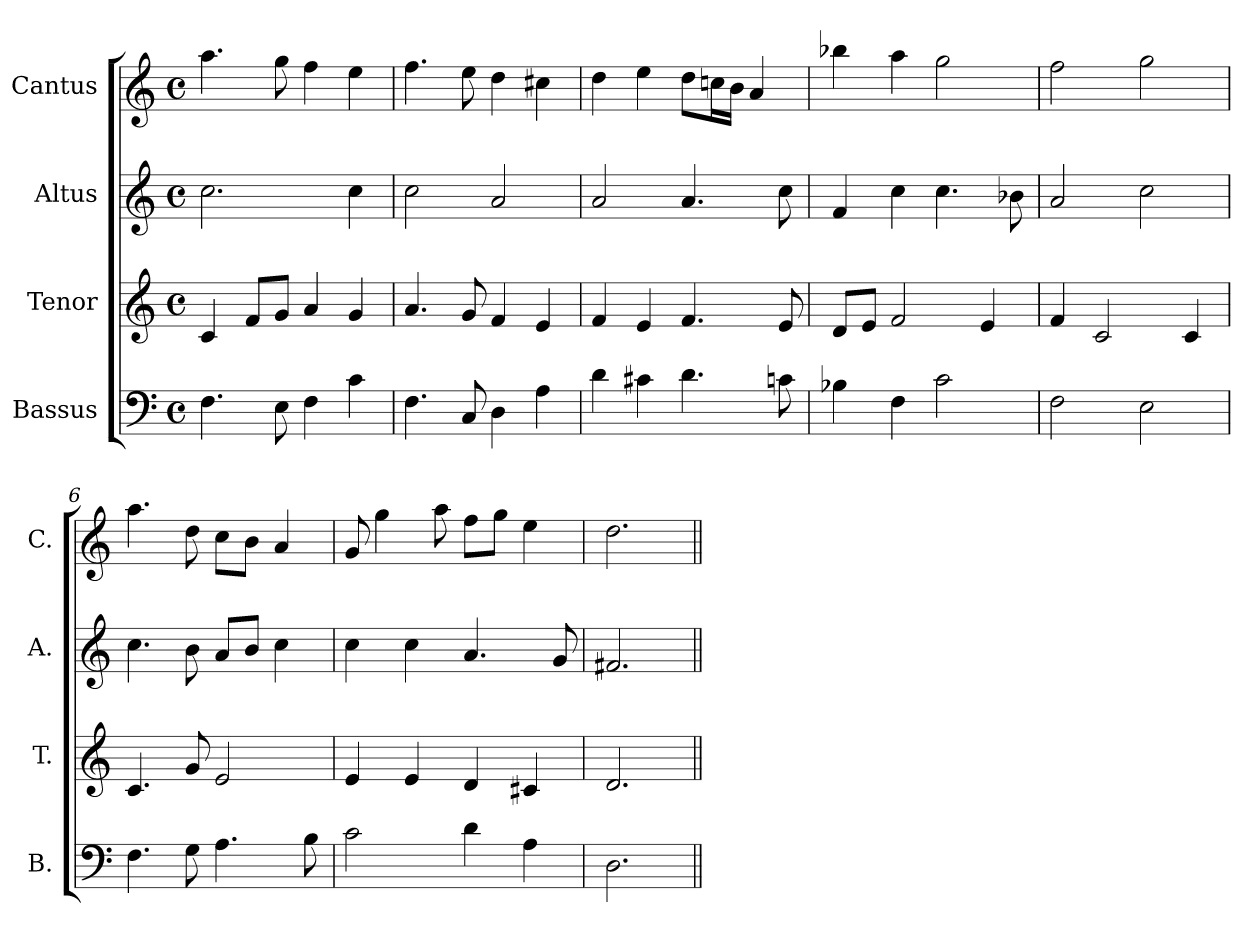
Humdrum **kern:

**kern	**kern	**kern	**kern
*part4	*part3	*part2	*part1
*staff4	*staff3	*staff2	*staff1
*I"Bassus	*I"Tenor	*I"Altus	*I"Cantus
*I'B.	*I'T.	*I'A.	*I'C.
*clefF4	*clefG2	*clefG2	*clefG2
*k[]	*k[]	*k[]	*k[]
*M4/4	*M4/4	*M4/4	*M4/4
*met(c)	*met(c)	*met(c)	*met(c)
=1	=1	=1	=1
4.F\	4c/	2.cc\	4.aa\
.	8f/L	.	.
8E\	8g/J	.	8gg\
4F\	4a/	.	4ff\
4c\	4g/	4cc\	4ee\
=2	=2	=2	=2
4.F\	4.a/	2cc\	4.ff\
8C/	8g/	.	8ee\
4D\	4f/	2a/	4dd\
4A\	4e/	.	4cc#X\
=3	=3	=3	=3
4d\	4f/	2a/	4dd\
4c#X\	4e/	.	4ee\
4.d\	4.f/	4.a/	8dd\L
.	.	.	16ccn\L
.	.	.	16b\JJ
.	.	.	4a/
8cn\	8e/	8cc\	.
=4	=4	=4	=4
4B-X\	8d/L	4f/	4bb-X\
.	8e/J	.	.
4F\	2f/	4cc\	4aa\
2c\	.	4.cc\	2gg\
.	4e/	.	.
.	.	8b-X\	.
=5	=5	=5	=5
2F\	4f/	2a/	2ff\
.	2c/	.	.
2E\	.	2cc\	2gg\
.	4c/	.	.
=6	=6	=6	=6
4.F\	4.c/	4.cc\	4.aa\
8G\	8g/	8b\	8dd\
4.A\	2e/	8a/L	8cc\L
.	.	8b/J	8b\J
.	.	4cc\	4a/
8B\	.	.	.
=7	=7	=7	=7
2c\	4e/	4cc\	8g/
.	.	.	4gg\
.	4e/	4cc\	.
.	.	.	8aa\
4d\	4d/	4.a/	8ff\L
.	.	.	8gg\J
4A\	4c#X/	.	4ee\
.	.	8g/	.
=8	=8	=8	=8
2.D\	2.d/	2.f#X/	2.dd\
=||	=||	=||	=||
*-	*-	*-	*-
